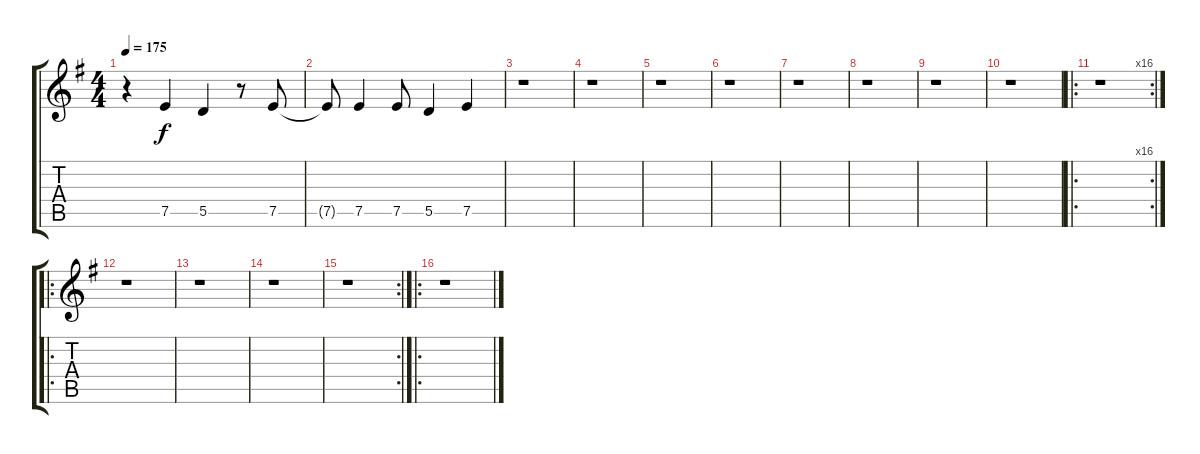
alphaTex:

\track "" {instrument acousticguitarnylon}
\staff {score tabs}
\tuning (E4 B3 G3 D3 A2 E2) {hide}
\ts (4 4)
\tempo 175
\clef g2
\ks g
r.4{dy f} 7.5.4 5.5.4 r.8 7.5.8 |
7.5{t}.8 7.5.4 7.5.8 5.5.4 7.5.4 |
r.1 |
r.1 |
r.1 |
r.1 |
r.1 |
r.1 |
r.1 |
r.1 |
\ro
\rc 16
r.1 |
\ro
r.1 |
r.1 |
r.1 |
\rc 2
r.1 |
\ro
r.1
